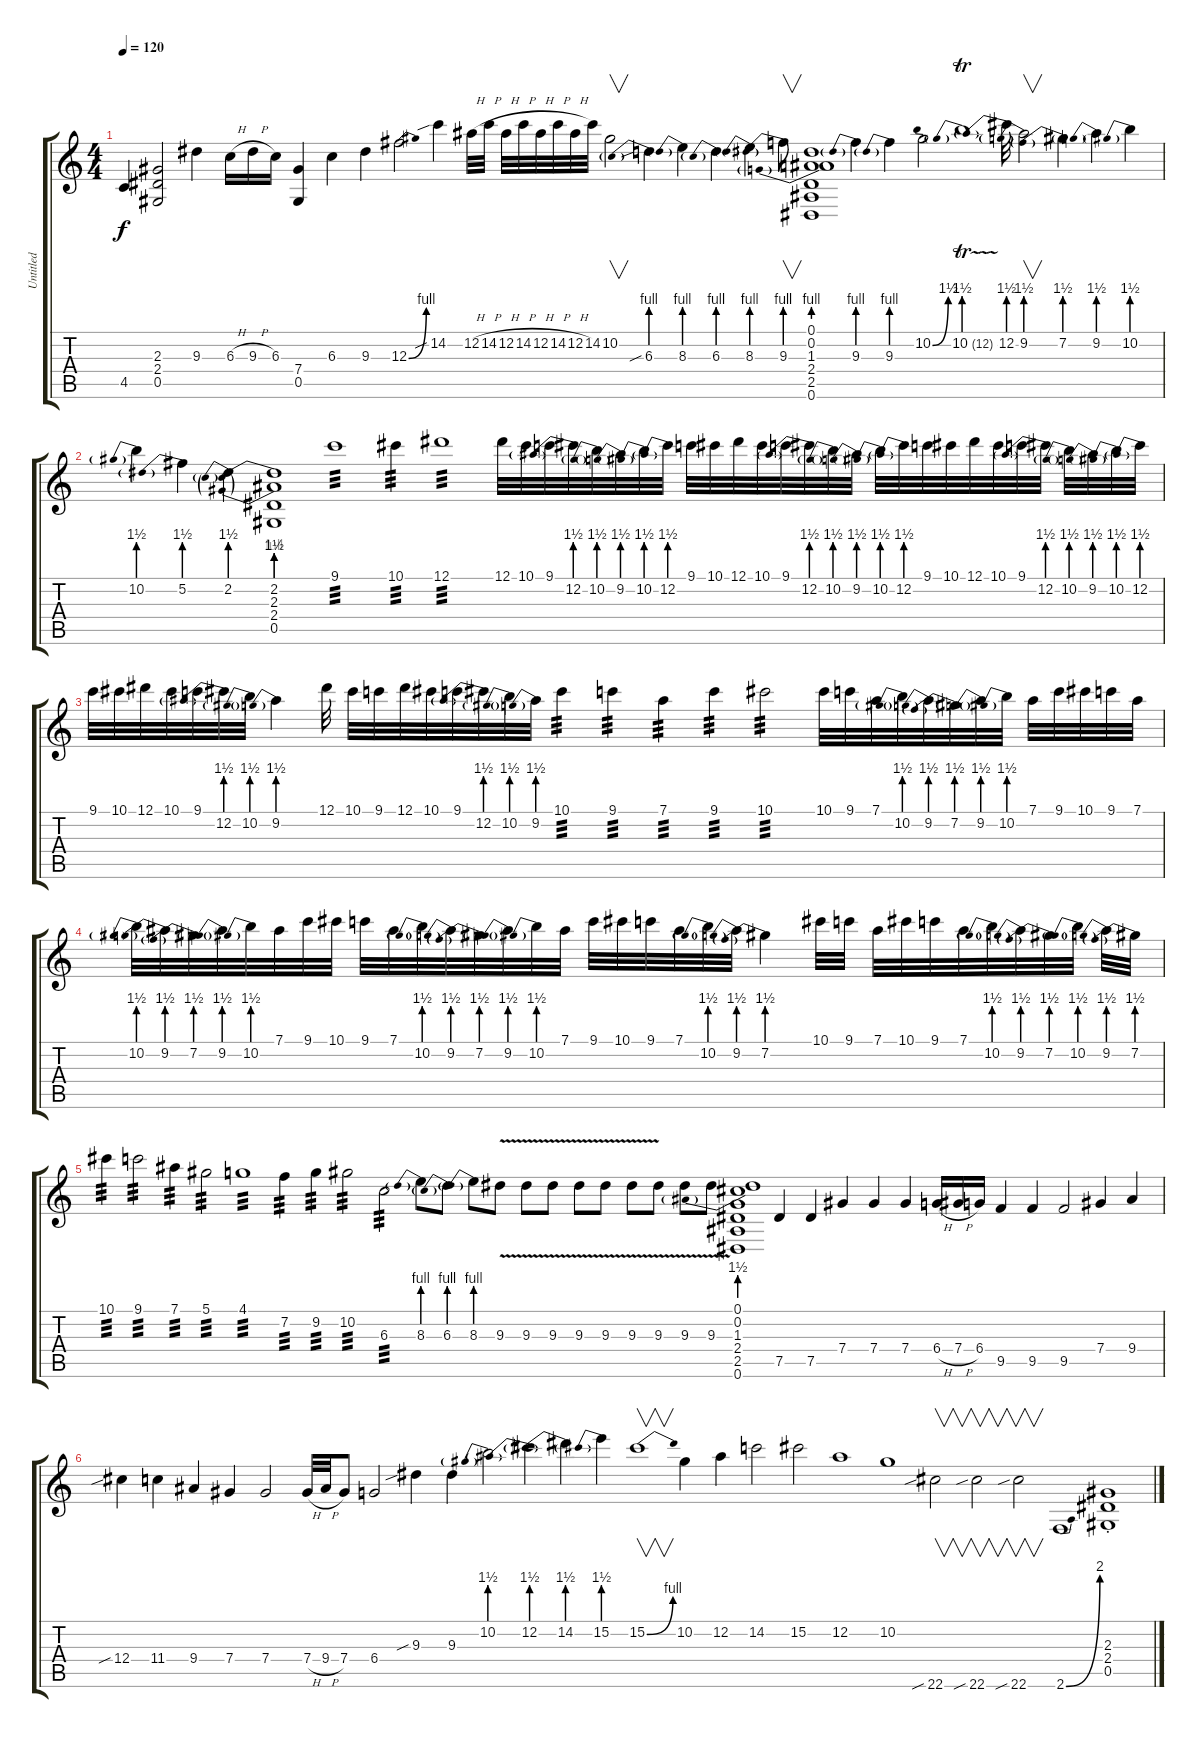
\track ("Untitled" "Untitled") {instrument overdrivenguitar}
\staff {score tabs}
\tuning (Eb4 Bb3 Gb3 Db3 Ab2 Eb2) {hide}
\ts (4 4)
\tempo 120
\clef g2
\ks c
4.5.4{dy f} (2.3 2.4 0.5).2 9.3.4 6.3{h}.16 9.3{h}.16 6.3.16 (7.4 0.5).4 6.3.4 9.3.4 12.3{be (bend 0 0 60 4)}.2 14.2{sib}.4 12.2{h}.32 14.2{h}.32 12.2{h}.32 14.2{h}.32 12.2{h}.32 14.2{h}.32 12.2{h}.32 14.2.32 10.2.2{v} 6.3{be (prebend 0 4 60 4) sib}.4 8.3{be (prebend 0 4 60 4)}.4 6.3{be (prebend 0 4 60 4)}.4 8.3{be (prebend 0 4 60 4)}.4 9.3{be (prebend 0 4 60 4)}.8{v} (0.1 0.2 1.3{be (prebend 0 4 60 4)} 2.4 2.5 0.6).1 9.3{be (prebend 0 4 60 4)}.4 9.3{be (prebend 0 4 60 4)}.4 10.2{be (bend 0 0 60 6)}.2 10.2{be (prebend 0 6 60 6) tr (12 32)}.1 12.2{be (prebend 0 6 60 6)}.32 9.2{be (prebend 0 6 60 6)}.2{v} 7.2{be (prebend 0 6 60 6)}.4 9.2{be (prebend 0 6 60 6)}.4 10.2{be (prebend 0 6 60 6)}.4 |
10.2{be (prebend 0 6 60 6)}.4 5.2{be (prebend 0 6 60 6)}.4 2.2{be (prebend 0 6 60 6)}.4 (2.2{be (prebend 0 6 60 6)} 2.3{be (prebend 0 4 60 4)} 2.4 0.5).1 9.1.1{tp 3} 10.1.4{tp 3} 12.1.1{tp 3} 12.1.32 10.1.32 9.1.32 12.2{be (prebend 0 6 60 6)}.32 10.2{be (prebend 0 6 60 6)}.32 9.2{be (prebend 0 6 60 6)}.32 10.2{be (prebend 0 6 60 6)}.32 12.2{be (prebend 0 6 60 6)}.32 9.1.32 10.1.32 12.1.32 10.1.32 9.1.32 12.2{be (prebend 0 6 60 6)}.32 10.2{be (prebend 0 6 60 6)}.32 9.2{be (prebend 0 6 60 6)}.32 10.2{be (prebend 0 6 60 6)}.32 12.2{be (prebend 0 6 60 6)}.32 9.1.32 10.1.32 12.1.32 10.1.32 9.1.32 12.2{be (prebend 0 6 60 6)}.32 10.2{be (prebend 0 6 60 6)}.32 9.2{be (prebend 0 6 60 6)}.32 10.2{be (prebend 0 6 60 6)}.32 12.2{be (prebend 0 6 60 6)}.32 |
9.1.32 10.1.32 12.1.32 10.1.32 9.1.32 12.2{be (prebend 0 6 60 6)}.32 10.2{be (prebend 0 6 60 6)}.32 9.2{be (prebend 0 6 60 6)}.4 12.1.32 10.1.32 9.1.32 12.1.32 10.1.32 9.1.32 12.2{be (prebend 0 6 60 6)}.32 10.2{be (prebend 0 6 60 6)}.32 9.2{be (prebend 0 6 60 6)}.32 10.1.4{tp 3} 9.1.4{tp 3} 7.1.4{tp 3} 9.1.4{tp 3} 10.1.2{tp 3} 10.1.32 9.1.32 7.1.32 10.2{be (prebend 0 6 60 6)}.32 9.2{be (prebend 0 6 60 6)}.32 7.2{be (prebend 0 6 60 6)}.32 9.2{be (prebend 0 6 60 6)}.32 10.2{be (prebend 0 6 60 6)}.32 7.1.32 9.1.32 10.1.32 9.1.32 7.1.32 |
10.2{be (prebend 0 6 60 6)}.32 9.2{be (prebend 0 6 60 6)}.32 7.2{be (prebend 0 6 60 6)}.32 9.2{be (prebend 0 6 60 6)}.32 10.2{be (prebend 0 6 60 6)}.32 7.1.32 9.1.32 10.1.32 9.1.32 7.1.32 10.2{be (prebend 0 6 60 6)}.32 9.2{be (prebend 0 6 60 6)}.32 7.2{be (prebend 0 6 60 6)}.32 9.2{be (prebend 0 6 60 6)}.32 10.2{be (prebend 0 6 60 6)}.32 7.1.32 9.1.32 10.1.32 9.1.32 7.1.32 10.2{be (prebend 0 6 60 6)}.32 9.2{be (prebend 0 6 60 6)}.32 7.2{be (prebend 0 6 60 6)}.4 10.1.32 9.1.32 7.1.32 10.1.32 9.1.32 7.1.32 10.2{be (prebend 0 6 60 6)}.32 9.2{be (prebend 0 6 60 6)}.32 7.2{be (prebend 0 6 60 6)}.32 10.2{be (prebend 0 6 60 6)}.32 9.2{be (prebend 0 6 60 6)}.32 7.2{be (prebend 0 6 60 6)}.32 |
10.1.4{tp 3} 9.1.2{tp 3} 7.1.4{tp 3} 5.1.2{tp 3} 4.1.1{tp 3} 7.2.4{tp 3} 9.2.4{tp 3} 10.2.2{tp 3} 6.3.2{tp 3} 8.3{be (prebend 0 4 60 4)}.8 6.3{be (prebend 0 4 60 4)}.8 8.3{be (prebend 0 4 60 4)}.8 9.3{v}.8 9.3{v}.8 9.3{v}.8 9.3{v}.8 9.3{v}.8 9.3{v}.8 9.3{v}.8 9.3{v}.8 9.3{v}.8 (0.1 0.2{be (prebend 0 6 60 6)} 1.3 2.4 2.5 0.6).1 7.5.4 7.5.4 7.4.4 7.4.4 7.4.4 6.4{h}.16 7.4{h}.16 6.4.16 9.5.4 9.5.4 9.5.2 7.4.4 9.4.4 |
12.4{sib}.4 11.4.4 9.4.4 7.4.4 7.4.2 7.4{h}.32 9.4{h}.32 7.4.8 6.4.2 9.3{sib}.4 9.3.4 10.2{be (prebend 0 6 60 6)}.2 12.2{be (prebend 0 6 60 6)}.4 14.2{be (prebend 0 6 60 6)}.4 15.2{be (prebend 0 6 60 6)}.4 15.2{be (bend 0 0 60 4)}.1{v} 10.2.4 12.2.4 14.2.2 15.2.2 12.2.1 10.2.1 22.6{sib}.2{v} 22.6{sib}.2{v} 22.6{sib}.2{v} 2.6{be (bend 0 0 60 8)}.1 (2.3{st} 2.4{st} 0.5{st}).1
